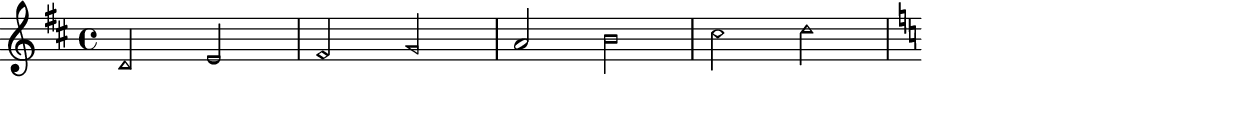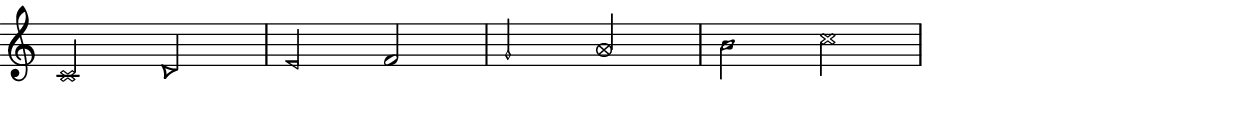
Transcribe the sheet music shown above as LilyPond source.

%% Generated by lilypond-book.py
%% Options: [exampleindent=10.16\mm,indent=0\mm,line-width=160\mm]
\include "lilypond-book-preamble.ly"


% ****************************************************************
% Start cut-&-pastable-section
% ****************************************************************



\paper {
  indent = 0\mm
  line-width = 160\mm
  % offset the left padding, also add 1mm as lilypond creates cropped
  % images with a little space on the right
  line-width = #(- line-width (* mm  3.000000) (* mm 1))
}

\layout {
  
}





% ****************************************************************
% ly snippet:
% ****************************************************************
\sourcefilename "applying-note-head-styles-depending-on-the-step-of-the-scale.ly"
\sourcefileline 0
%% DO NOT EDIT this file manually; it is automatically
%% generated from LSR http://lsr.dsi.unimi.it
%% Make any changes in LSR itself, or in Documentation/snippets/new/ ,
%% and then run scripts/auxiliar/makelsr.py
%%
%% This file is in the public domain.
\version "2.14.2"

\header {
  lsrtags = "editorial-annotations, pitches"

%% Translation of GIT committish: 6977ddc9a3b63ea810eaecb864269c7d847ccf98
  doctitlees = "Aplicar estilos de cabeza según la nota de la escala"
  texidoces = "
La propiedad @code{shapeNoteStyles} se puede usar para definir varios
estilos de cabezas de nota para cada grado de la escala (según esté
establecido por la armadura o por la propiedad @code{tonic}).  Esta
propiedad requiere un conjunto de símbolos, que pueden ser puramente
arbitrarios (se permiten expresiones geométricas como @code{triangle},
triángulo, @code{cross}, aspas, y @code{xcircle}, círculo con aspas) o
basados en una antigua tradición americana de grabado (ciertos nombres
de nota latinos trambién se permiten).

Dicho esto, para imitar antiguos cancioneros americanos, existen varios
estilos predefinidos de cabezas de nota disponibles a través de
instrucciones de abreviatura como @code{\\aikenHeads} o
@code{\\sacredHarpHeads}.

Este ejemplo muestra distintas formas de obtener cabezas de notas con forma,
y muestra la capacidad de transportar una melodía sin perder la
correspondencia entre las funciones armónicas y los estilos de cabezas de
nota.

"


%% Translation of GIT committish: bbf8fd2b5a3ebf20a1fdc91613dc49045a53a270
  texidocit = "
La proprietà @code{shapeNoteStyles} può essere usata per definire vari
stili di teste di nota per ogni grado della scala (definita dall'armatura
di chiave o dalla proprietà @code{tonic}). Questa proprietà richiede un
insieme di simboli, che può essere puramente arbitrario (sono permesse
espressioni geometriche come @code{triangle}, @code{cross} e @code{xcircle})
o basato sull'antica tradizione tipografica americana (sono consentiti
anche alcuni nomi di nota latini).

Detto questo, per imitare gli antichi canzionieri americani, ci sono vari
stili predefiniti disponibili attraverso dei comodi comandi come
@code{\\aikenHeads} o @code{\\sacredHarpHeads}.

Questo esempio mostra modi diversi di ottenere teste di nota di varie
forme e illustra la possibilità di trasporre una melodia senza
perdere la corrispondenza tra le funzioni armoniche e gli stili delle
teste.

"
  doctitleit = "Applicazione degli stili delle teste di nota in base al grado della scala"

%% Translation of GIT committish: 0a868be38a775ecb1ef935b079000cebbc64de40
  doctitlede = "Notenkopfstile basierend auf der Tonleiterstufe erstellen"
  texidocde = "
Die @code{shapeNoteStyles}-(NotenFormenStile)-Eigenschaft kann benutzt
werden, um verschiedene Notenstile für jeden Schritt der Tonleiter
zu definieren (vorgegeben von der Tonart oder der @qq{tonic}
(Tonika)-Eigenschaft.  Diese Eigenschaft braucht eine Anzahl von Symbolen,
welche beliebig sein können (geometrische Ausdrücke wie @code{triangle}
(Dreieck), @code{cross} (Kreuz) und @code{xcircle} (X-Kreis) sind erlaubt)
oder basierend auf einer alten amerikanischen Notensatztradition (einige
lateinische Notenbezeichnungen sind auch erlaubt).

Um alte amerikanische Liederbücher zu imitieren, gibt es einige
vordefinierte Notenstile wie etwa @code{\\aikenHeads} (im Stil von Aiken)
oder @code{\\sacredHarpHeads} (im Stil der Sacred Harp-Tradition).

Dieses Beispiel zeigt, wie man unterschiedlich geformte Noten erhält und
eine Melodie transponieren kann, ohne dass das Verhältnis zwischen den
harmonischen Funktionen und dem Notenstil verloren geht.

"

%% Translation of GIT committish: 3b125956b08d27ef39cd48bfa3a2f1e1bb2ae8b4
  texidocfr = "
La propriété @code{shapeNoteStyles} permet d'affecter un profil
particulier à chaque degré de la gamme -- à partir de l'armure ou
de la propriété @code{tonic}.  Ses valeurs sont constituées d'une liste
de symboles, qu'il s'agisse de formes géométriques (@code{triangle},
@code{cross}, ou @code{xcircle}) ou basés sur la tradition des graveurs
américains (avec quelques noms de note latins).

LilyPond dispose de deux raccourcis, @code{\\aikenHeads} et
@code{\\sacredHarpHeads}, permettant de reproduire d'anciens recueils de
chansons américaines.

L'exemple suivant montre plusieurs manières de profiler les têtes de
note, ainsi que la capacité de transposer tout en respectant la fonction
harmonique de chaque note dans la gamme.

"
  doctitlefr = "Profilage des notes selon leur degré dans la gamme"

  texidoc = "
The @code{shapeNoteStyles} property can be used to define various note
head styles for each step of the scale (as set by the key signature or
the @code{tonic} property). This property requires a set of symbols,
which can be purely arbitrary (geometrical expressions such as
@code{triangle}, @code{cross}, and @code{xcircle} are allowed) or based
on old American engraving tradition (some latin note names are also
allowed).

That said, to imitate old American song books, there are several
predefined note head styles available through shortcut commands such as
@code{\\aikenHeads} or @code{\\sacredHarpHeads}.

This example shows different ways to obtain shape note heads, and
demonstrates the ability to transpose a melody without losing the
correspondence between harmonic functions and note head styles.

"
  doctitle = "Applying note head styles depending on the step of the scale"
} % begin verbatim


fragment = {
  \key c \major
  c2 d
  e2 f
  g2 a
  b2 c
}

\new Staff {
  \transpose c d
  \relative c' {
    \set shapeNoteStyles = #'#(do re mi fa
                               #f la ti)
    \fragment
  }

  \break

  \relative c' {
    \set shapeNoteStyles = #'#(cross triangle fa #f
                               mensural xcircle diamond)
    \fragment
  }
}




% ****************************************************************
% end ly snippet
% ****************************************************************
